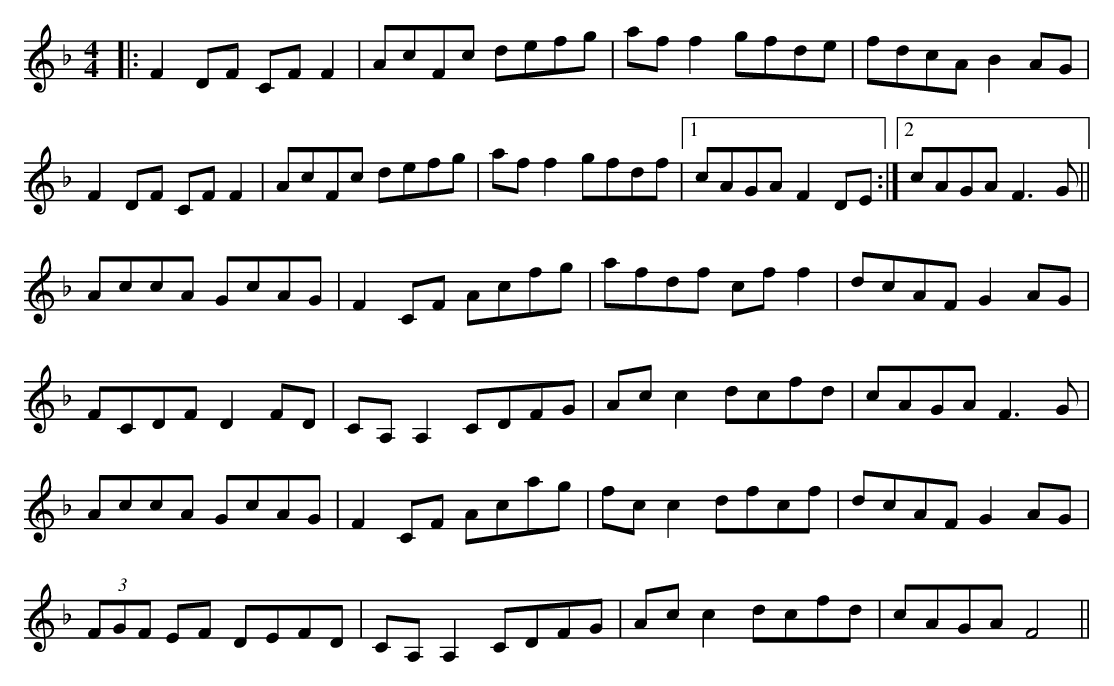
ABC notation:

X:1
M:4/4
K:F
|:F2DF CFF2|AcFc defg|aff2 gfde|fdcA B2AG|
F2DF CFF2|AcFc defg|aff2 gfdf|1 cAGA F2DE:|2 cAGA F3G||
AccA GcAG|F2CF Acfg|afdf cff2|dcAF G2AG|
FCDF D2FD|CA,A,2 CDFG|Acc2 dcfd|cAGA F3G|
AccA GcAG|F2CF Acag|fcc2 dfcf|dcAF G2AG|
(3FGF EF DEFD|CA,A,2 CDFG|Acc2 dcfd|cAGA F4||
